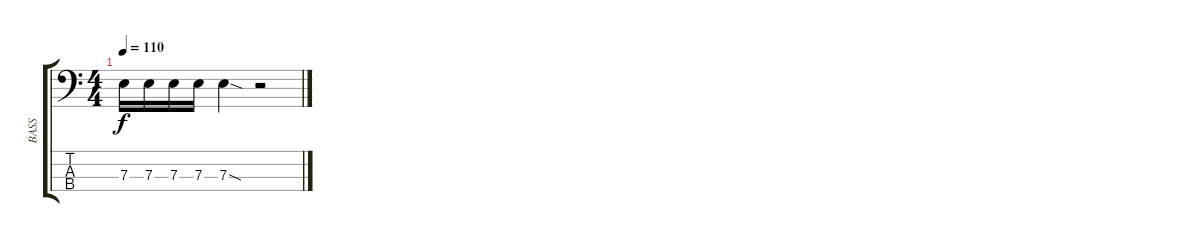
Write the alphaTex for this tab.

\track ("BASS" "BASS") {instrument electricbassfinger}
\staff {score tabs}
\tuning (G2 D2 A1 E1) {hide}
\ts (4 4)
\tempo 110
\clef f4
\ks c
7.3.16{dy f} 7.3.16 7.3.16 7.3.16 7.3{sod}.4 r.2
